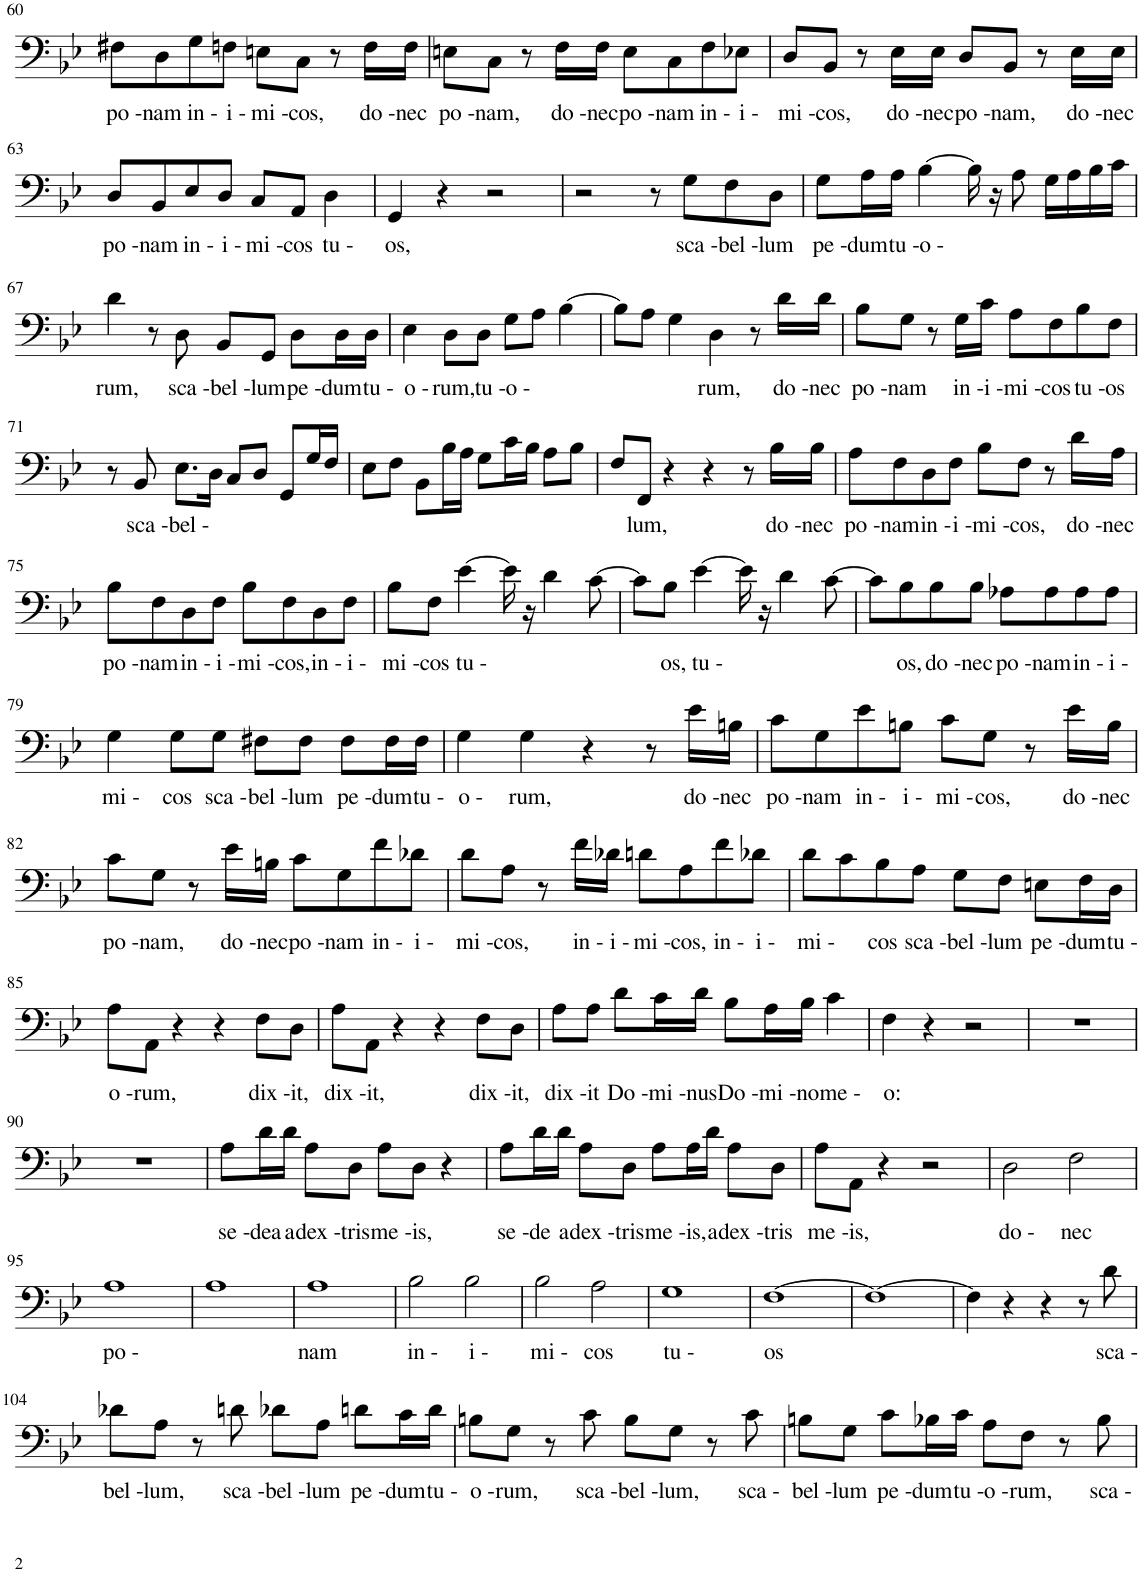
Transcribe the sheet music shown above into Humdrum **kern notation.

**kern	**text
*part1	*part1
*staff1	*staff1
*I"Baryton, Bass	*
*I'Bar.	*
!!LO:PB:g=z
*clefF4	*
*k[b-e-]	*
*M4/4	*
=60	=60
!	!LO:LY:b
8F#X\L	po -
!	!LO:LY:b
8D\	nam
!	!LO:LY:b
8G\	in -
!	!LO:LY:b
8Fn\J	i -
!	!LO:LY:b
8En\L	mi -
!	!LO:LY:b
8C\J	cos,
8r	.
!	!LO:LY:b
16F\LL	do -
!	!LO:LY:b
16F\JJ	nec
=61	=61
!	!LO:LY:b
8En\L	po -
!	!LO:LY:b
8C\J	nam,
8r	.
!	!LO:LY:b
16F\LL	do -
!	!LO:LY:b
16F\JJ	nec
!	!LO:LY:b
8E\L	po -
!	!LO:LY:b
8C\	nam
!	!LO:LY:b
8F\	in -
!	!LO:LY:b
8E-X\J	i -
=62	=62
!	!LO:LY:b
8D/L	mi -
!	!LO:LY:b
8BB-/J	cos,
8r	.
!	!LO:LY:b
16E-\LL	do -
!	!LO:LY:b
16E-\JJ	nec
!	!LO:LY:b
8D/L	po -
!	!LO:LY:b
8BB-/J	nam,
8r	.
!	!LO:LY:b
16E-\LL	do -
!	!LO:LY:b
16E-\JJ	nec
!!LO:LB:g=z
=63	=63
!	!LO:LY:b
8D/L	po -
!	!LO:LY:b
8BB-/	nam
!	!LO:LY:b
8E-/	in -
!	!LO:LY:b
8D/J	i -
!	!LO:LY:b
8C/L	mi -
!	!LO:LY:b
8AA/J	cos
!	!LO:LY:b
4D\	tu -
=64	=64
!	!LO:LY:b
4GG/	os,
4r	.
2r	.
=65	=65
2r	.
8r	.
!	!LO:LY:b
8G\L	sca -
!	!LO:LY:b
8F\	bel -
!	!LO:LY:b
8D\J	lum
=66	=66
!	!LO:LY:b
8G\L	pe -
!	!LO:LY:b
16A\L	dum
!	!LO:LY:b
16A\JJ	tu -
!	!LO:LY:b
[4B-\	o -
16B-\]	.
16r	.
8A\	.
16G\LL	.
16A\	.
16B-\	.
16c\JJ	.
!!LO:LB:g=z
=67	=67
!	!LO:LY:b
4d\	rum,
8r	.
!	!LO:LY:b
8D\	sca -
!	!LO:LY:b
8BB-/L	bel -
!	!LO:LY:b
8GG/J	lum
!	!LO:LY:b
8D\L	pe -
!	!LO:LY:b
16D\L	dum
!	!LO:LY:b
16D\JJ	tu -
=68	=68
!	!LO:LY:b
4E-\	o -
!	!LO:LY:b
8D\L	rum,
!	!LO:LY:b
8D\J	tu -
!	!LO:LY:b
8G\L	o -
8A\J	.
[4B-\	.
=69	=69
8B-\L]	.
8A\J	.
4G\	.
!	!LO:LY:b
4D\	rum,
8r	.
!	!LO:LY:b
16d\LL	do -
!	!LO:LY:b
16d\JJ	nec
=70	=70
!	!LO:LY:b
8B-\L	po -
!	!LO:LY:b
8G\J	nam
8r	.
!	!LO:LY:b
16G\LL	in -
!	!LO:LY:b
16c\JJ	i -
!	!LO:LY:b
8A\L	mi -
!	!LO:LY:b
8F\	cos
!	!LO:LY:b
8B-\	tu -
!	!LO:LY:b
8F\J	os
!!LO:LB:g=z
=71	=71
8r	.
!	!LO:LY:b
8BB-/	sca -
!	!LO:LY:b
8.E-\L	bel -
16D\Jk	.
8C/L	.
8D/J	.
8GG/L	.
16G/L	.
16F/JJ	.
=72	=72
8E-\L	.
8F\J	.
8BB-\L	.
16B-\L	.
16A\JJ	.
8G\L	.
16c\L	.
16B-\JJ	.
8A\L	.
8B-\J	.
=73	=73
8F/L	.
!	!LO:LY:b
8FF/J	lum,
4r	.
4r	.
8r	.
!	!LO:LY:b
16B-\LL	do -
!	!LO:LY:b
16B-\JJ	nec
=74	=74
!	!LO:LY:b
8A\L	po -
!	!LO:LY:b
8F\	nam
!	!LO:LY:b
8D\	in -
!	!LO:LY:b
8F\J	i -
!	!LO:LY:b
8B-\L	mi -
!	!LO:LY:b
8F\J	cos,
8r	.
!	!LO:LY:b
16d\LL	do -
!	!LO:LY:b
16A\JJ	nec
!!LO:LB:g=z
=75	=75
!	!LO:LY:b
8B-\L	po -
!	!LO:LY:b
8F\	nam
!	!LO:LY:b
8D\	in -
!	!LO:LY:b
8F\J	i -
!	!LO:LY:b
8B-\L	mi -
!	!LO:LY:b
8F\	cos,
!	!LO:LY:b
8D\	in -
!	!LO:LY:b
8F\J	i -
=76	=76
!	!LO:LY:b
8B-\L	mi -
!	!LO:LY:b
8F\J	cos
!	!LO:LY:b
[4e-\	tu -
16e-\]	.
16r	.
4d\	.
[8c\	.
=77	=77
8c\L]	.
!	!LO:LY:b
8B-\J	os,
!	!LO:LY:b
[4e-\	tu -
16e-\]	.
16r	.
4d\	.
[8c\	.
=78	=78
8c\L]	.
!	!LO:LY:b
8B-\	os,
!	!LO:LY:b
8B-\	do -
!	!LO:LY:b
8B-\J	nec
!	!LO:LY:b
8A-X\L	po -
!	!LO:LY:b
8A-\	nam
!	!LO:LY:b
8A-\	in -
!	!LO:LY:b
8A-\J	i -
!!LO:LB:g=z
=79	=79
!	!LO:LY:b
4G\	mi -
!	!LO:LY:b
8G\L	cos
!	!LO:LY:b
8G\J	sca -
!	!LO:LY:b
8F#X\L	bel -
!	!LO:LY:b
8F#\J	lum
!	!LO:LY:b
8F#\L	pe -
!	!LO:LY:b
16F#\L	dum
!	!LO:LY:b
16F#\JJ	tu -
=80	=80
!	!LO:LY:b
4G\	o -
!	!LO:LY:b
4G\	rum,
4r	.
8r	.
!	!LO:LY:b
16e-\LL	do -
!	!LO:LY:b
16Bn\JJ	nec
=81	=81
!	!LO:LY:b
8c\L	po -
!	!LO:LY:b
8G\	nam
!	!LO:LY:b
8e-\	in -
!	!LO:LY:b
8Bn\J	i -
!	!LO:LY:b
8c\L	mi -
!	!LO:LY:b
8G\J	cos,
8r	.
!	!LO:LY:b
16e-\LL	do -
!	!LO:LY:b
16B\JJ	nec
!!LO:LB:g=z
=82	=82
!	!LO:LY:b
8c\L	po -
!	!LO:LY:b
8G\J	nam,
8r	.
!	!LO:LY:b
16e-\LL	do -
!	!LO:LY:b
16Bn\JJ	nec
!	!LO:LY:b
8c\L	po -
!	!LO:LY:b
8G\	nam
!	!LO:LY:b
8f\	in -
!	!LO:LY:b
8d-X\J	i -
=83	=83
!	!LO:LY:b
8d\L	mi -
!	!LO:LY:b
8A\J	cos,
8r	.
!	!LO:LY:b
16f\LL	in -
!	!LO:LY:b
16d-X\JJ	i -
!	!LO:LY:b
8dn\L	mi -
!	!LO:LY:b
8A\	cos,
!	!LO:LY:b
8f\	in -
!	!LO:LY:b
8d-X\J	i -
=84	=84
!	!LO:LY:b
8d\L	mi -
8c\	.
!	!LO:LY:b
8B-\	cos
!	!LO:LY:b
8A\J	sca -
!	!LO:LY:b
8G\L	bel -
!	!LO:LY:b
8F\J	lum
!	!LO:LY:b
8En\L	pe -
!	!LO:LY:b
16F\L	dum
!	!LO:LY:b
16D\JJ	tu -
!!LO:LB:g=z
=85	=85
!	!LO:LY:b
8A\L	o -
!	!LO:LY:b
8AA\J	rum,
4r	.
4r	.
!	!LO:LY:b
8F\L	dix -
!	!LO:LY:b
8D\J	it,
=86	=86
!	!LO:LY:b
8A\L	dix -
!	!LO:LY:b
8AA\J	it,
4r	.
4r	.
!	!LO:LY:b
8F\L	dix -
!	!LO:LY:b
8D\J	it,
=87	=87
!	!LO:LY:b
8A\L	dix -
!	!LO:LY:b
8A\J	it
!	!LO:LY:b
8d\L	Do -
!	!LO:LY:b
16c\L	mi -
!	!LO:LY:b
16d\JJ	nus
!	!LO:LY:b
8B-\L	Do -
!	!LO:LY:b
16A\L	mi -
!	!LO:LY:b
16B-\JJ	no
!	!LO:LY:b
4c\	me -
=88	=88
!	!LO:LY:b
4F\	o:
4r	.
2r	.
=89	=89
1r	.
!!LO:LB:g=z
=90	=90
1r	.
=91	=91
!	!LO:LY:b
8A\L	se -
!	!LO:LY:b
16d\L	dea
!	!LO:LY:b
16d\JJ	a
!	!LO:LY:b
8A\L	dex -
!	!LO:LY:b
8D\J	tris
!	!LO:LY:b
8A\L	me -
!	!LO:LY:b
8D\J	is,
4r	.
=92	=92
!	!LO:LY:b
8A\L	se -
!	!LO:LY:b
16d\L	de
!	!LO:LY:b
16d\JJ	a
!	!LO:LY:b
8A\L	dex -
!	!LO:LY:b
8D\J	tris
!	!LO:LY:b
8A\L	me -
!	!LO:LY:b
16A\L	is,
!	!LO:LY:b
16d\JJ	a
!	!LO:LY:b
8A\L	dex -
!	!LO:LY:b
8D\J	tris
=93	=93
!	!LO:LY:b
8A\L	me -
!	!LO:LY:b
8AA\J	is,
4r	.
2r	.
=94	=94
!	!LO:LY:b
2D\	do -
!	!LO:LY:b
2F\	nec
!!LO:LB:g=z
=95	=95
!	!LO:LY:b
1A	po -
=96	=96
1A	.
=97	=97
!	!LO:LY:b
1A	nam
=98	=98
!	!LO:LY:b
2B-\	in -
!	!LO:LY:b
2B-\	i -
=99	=99
!	!LO:LY:b
2B-\	mi -
!	!LO:LY:b
2A\	cos
=100	=100
!	!LO:LY:b
1G	tu -
=101	=101
!	!LO:LY:b
[1F	os
=102	=102
1F_	.
=103	=103
4F\]	.
4r	.
4r	.
8r	.
!	!LO:LY:b
8d\	sca -
!!LO:LB:g=z
=104	=104
!	!LO:LY:b
8d-X\L	bel -
!	!LO:LY:b
8A\J	lum,
8r	.
!	!LO:LY:b
8dn\	sca -
!	!LO:LY:b
8d-X\L	bel -
!	!LO:LY:b
8A\J	lum
!	!LO:LY:b
8dn\L	pe -
!	!LO:LY:b
16c\L	dum
!	!LO:LY:b
16d\JJ	tu -
=105	=105
!	!LO:LY:b
8Bn\L	o -
!	!LO:LY:b
8G\J	rum,
8r	.
!	!LO:LY:b
8c\	sca -
!	!LO:LY:b
8B\L	bel -
!	!LO:LY:b
8G\J	lum,
8r	.
!	!LO:LY:b
8c\	sca -
=106	=106
!	!LO:LY:b
8Bn\L	bel -
!	!LO:LY:b
8G\J	lum
!	!LO:LY:b
8c\L	pe -
!	!LO:LY:b
16B-X\L	dum
!	!LO:LY:b
16c\JJ	tu -
!	!LO:LY:b
8A\L	o -
!	!LO:LY:b
8F\J	rum,
8r	.
!	!LO:LY:b
8B-\	sca -
=	=
*-	*-
